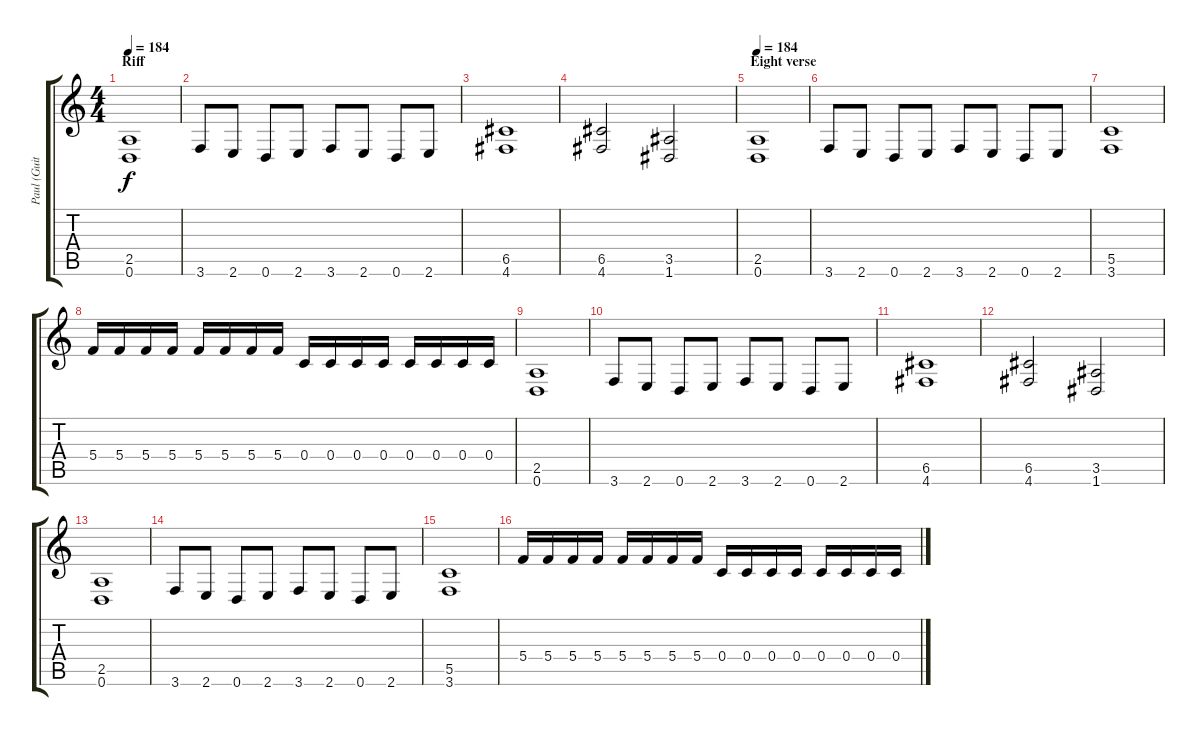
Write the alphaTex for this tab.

\track ("Paul (Guitar)" "Paul (Guit") {instrument distortionguitar}
\staff {score tabs}
\tuning (D4 A3 F3 C3 G2 D2) {hide}
\ts (4 4)
\section ("" "Riff")
\tempo 184
\clef g2
\ks c
(2.5 0.6).1{dy f} |
3.6.8 2.6.8 0.6.8 2.6.8 3.6.8 2.6.8 0.6.8 2.6.8 |
(6.5 4.6).1 |
(6.5 4.6).2 (3.5 1.6).2 |
\section ("" "Eight verse")
\tempo 184
(2.5 0.6).1 |
3.6.8 2.6.8 0.6.8 2.6.8 3.6.8 2.6.8 0.6.8 2.6.8 |
(5.5 3.6).1 |
5.4.16 5.4.16 5.4.16 5.4.16 5.4.16 5.4.16 5.4.16 5.4.16 0.4.16 0.4.16 0.4.16 0.4.16 0.4.16 0.4.16 0.4.16 0.4.16 |
(2.5 0.6).1 |
3.6.8 2.6.8 0.6.8 2.6.8 3.6.8 2.6.8 0.6.8 2.6.8 |
(6.5 4.6).1 |
(6.5 4.6).2 (3.5 1.6).2 |
(2.5 0.6).1 |
3.6.8 2.6.8 0.6.8 2.6.8 3.6.8 2.6.8 0.6.8 2.6.8 |
(5.5 3.6).1 |
5.4.16 5.4.16 5.4.16 5.4.16 5.4.16 5.4.16 5.4.16 5.4.16 0.4.16 0.4.16 0.4.16 0.4.16 0.4.16 0.4.16 0.4.16 0.4.16
